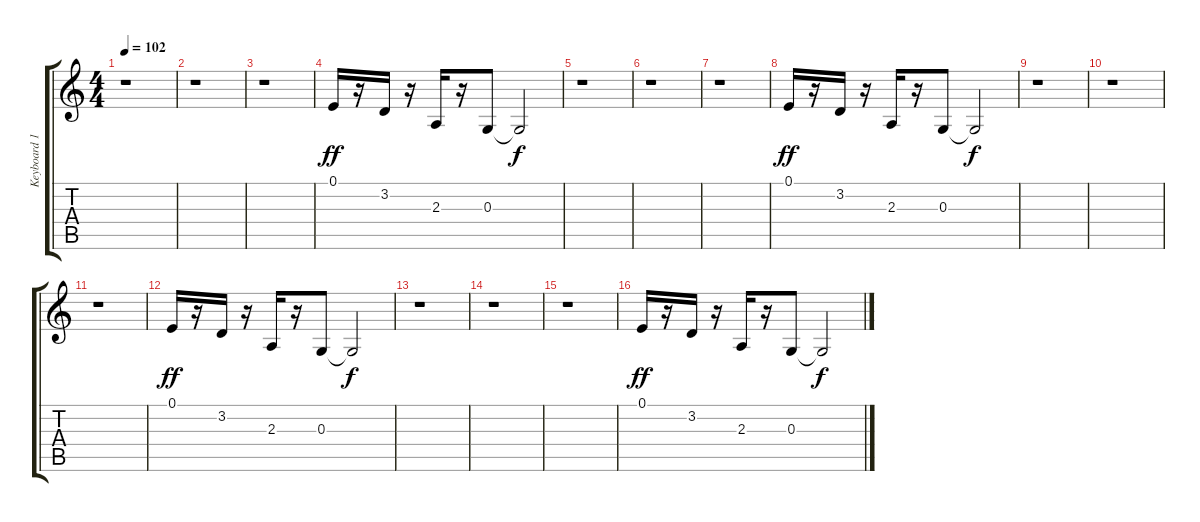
\track ("Keyboard 1" "Keyboard 1") {instrument electricpiano1}
\staff {score tabs}
\tuning (E4 B3 G3 D3 A2 E2) {hide}
\ts (4 4)
\tempo 102
\clef g2
\ks c
r.1{dy f} |
r.1 |
r.1 |
0.1.16{dy ff} r.16 3.2.16 r.16 2.3.16 r.16 0.3.8 0.3{t}.2{dy f} |
r.1 |
r.1 |
r.1 |
0.1.16{dy ff} r.16 3.2.16 r.16 2.3.16 r.16 0.3.8 0.3{t}.2{dy f} |
r.1 |
r.1 |
r.1 |
0.1.16{dy ff} r.16 3.2.16 r.16 2.3.16 r.16 0.3.8 0.3{t}.2{dy f} |
r.1 |
r.1 |
r.1 |
0.1.16{dy ff} r.16 3.2.16 r.16 2.3.16 r.16 0.3.8 0.3{t}.2{dy f}
